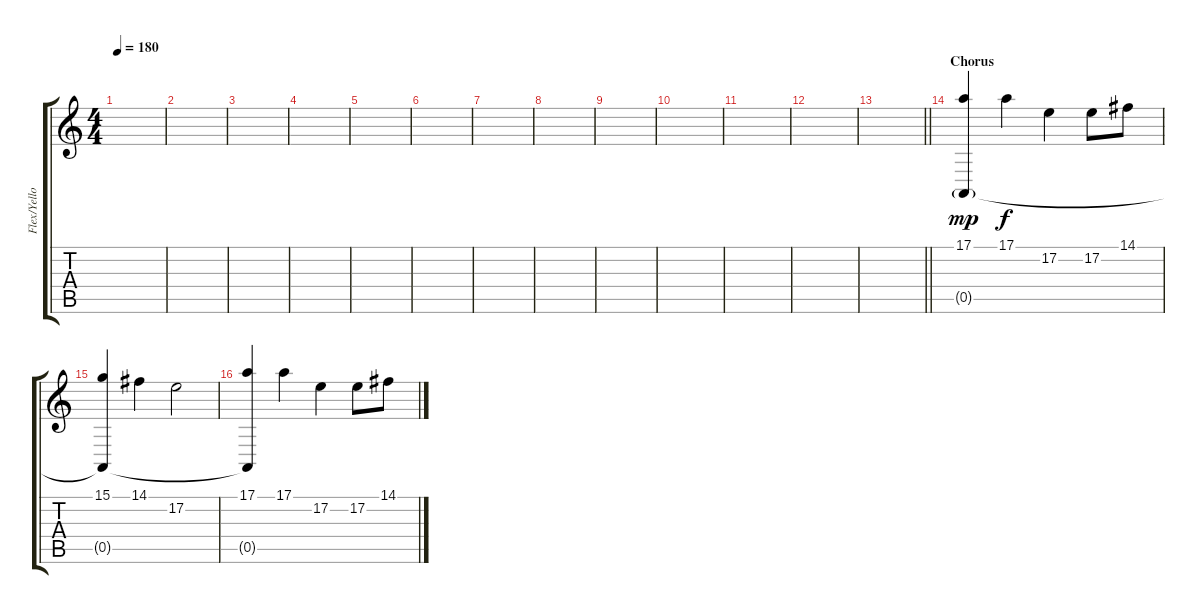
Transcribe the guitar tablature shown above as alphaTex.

\track ("Flex/Yellow/Py" "Flex/Yello") {instrument bagpipe}
\staff {score tabs}
\tuning (E4 B3 G3 D3 A2 E2) {hide}
\ts (4 4)
\tempo 180
\clef g2
\ks c
|
|
|
|
|
|
|
|
|
|
|
|
\barLineRight lightlight
|
\section ("" "Chorus")
(17.1 0.5{g}).4{dy mp} 17.1.4{dy f} 17.2.4 17.2.8 14.1.8 |
(15.1 0.5{t}).4 14.1.4 17.2.2 |
(17.1 0.5{t}).4 17.1.4 17.2.4 17.2.8 14.1.8
